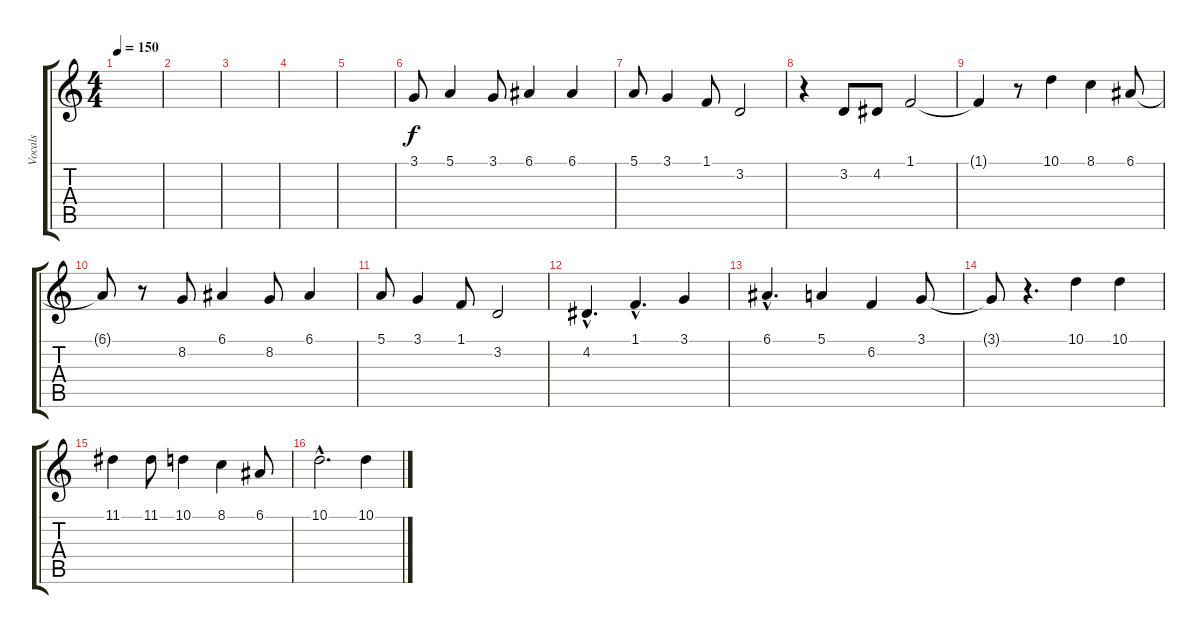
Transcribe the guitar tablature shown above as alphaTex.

\track ("Vocals" "Vocals") {instrument lead6voice}
\staff {score tabs}
\tuning (E4 B3 G3 D3 A2 E2) {hide}
\ts (4 4)
\tempo 150
\clef g2
\ks c
|
|
|
|
|
3.1.8 5.1.4 3.1.8 6.1.4 6.1.4 |
5.1.8 3.1.4 1.1.8 3.2.2 |
r.4 3.2.8 4.2.8 1.1.2 |
1.1{t}.4 r.8 10.1.4 8.1.4 6.1.8 |
6.1{t}.8 r.8 8.2.8 6.1.4 8.2.8 6.1.4 |
5.1.8 3.1.4 1.1.8 3.2.2 |
4.2{hac}.4{d} 1.1{hac}.4{d} 3.1.4 |
6.1{hac}.4{d} 5.1.4 6.2.4 3.1.8 |
3.1{t}.8 r.4{d} 10.1.4 10.1.4 |
11.1.4 11.1.8 10.1.4 8.1.4 6.1.8 |
10.1{hac}.2{d} 10.1.4
